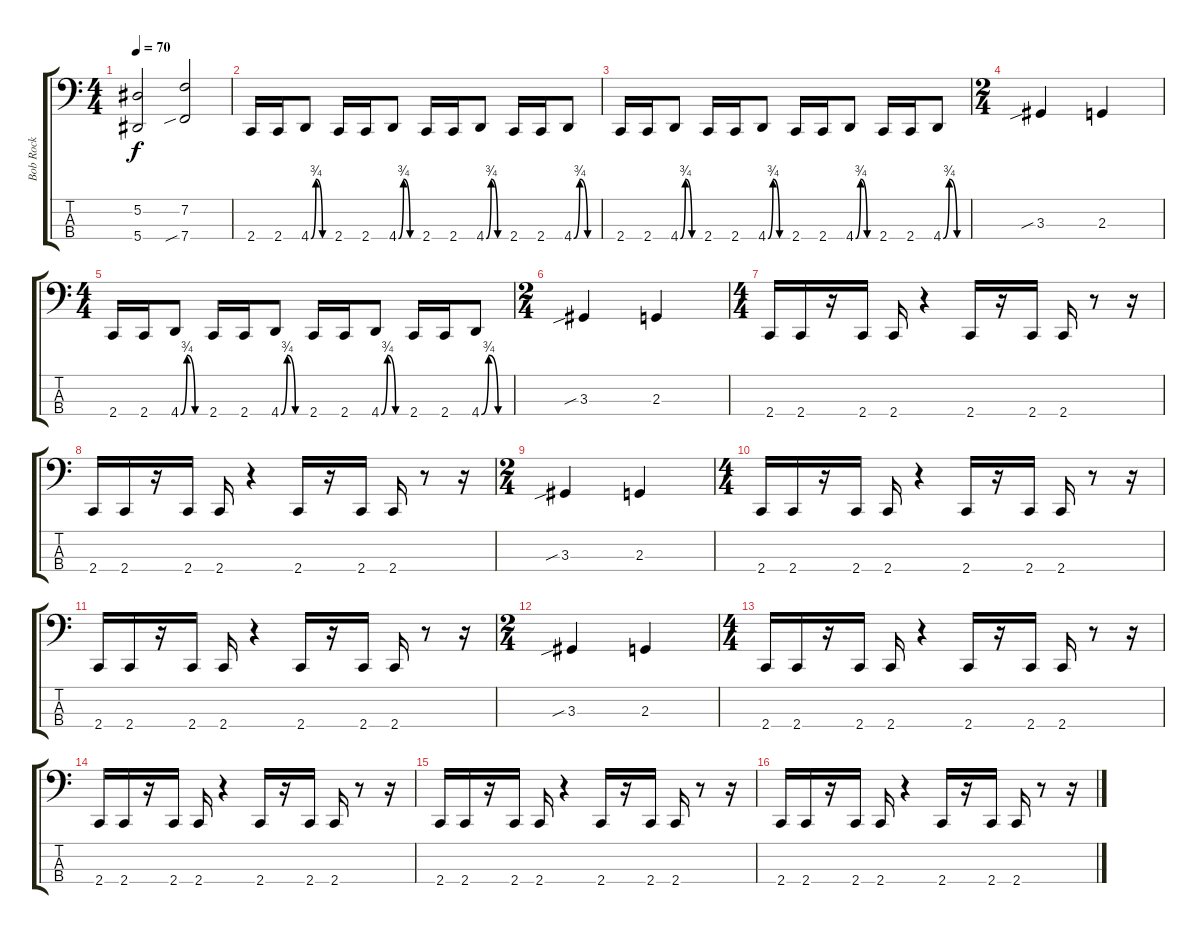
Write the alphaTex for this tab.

\track ("Bob Rock" "Bob Rock") {instrument electricbasspick}
\staff {score tabs}
\tuning (Eb2 Bb1 F1 Bb0) {hide}
\ts (4 4)
\tempo 70
\clef f4
\ks c
(5.2 5.4).2{dy f} (7.2 7.4{sib}).2 |
2.4.16 2.4.16 4.4{be (custom 0 0 15 3 35 0 60 0)}.8 2.4.16 2.4.16 4.4{be (custom 0 0 15 3 35 0 60 0)}.8 2.4.16 2.4.16 4.4{be (custom 0 0 15 3 35 0 60 0)}.8 2.4.16 2.4.16 4.4{be (custom 0 0 15 3 35 0 60 0)}.8 |
2.4.16 2.4.16 4.4{be (custom 0 0 15 3 35 0 60 0)}.8 2.4.16 2.4.16 4.4{be (custom 0 0 15 3 35 0 60 0)}.8 2.4.16 2.4.16 4.4{be (custom 0 0 15 3 35 0 60 0)}.8 2.4.16 2.4.16 4.4{be (custom 0 0 15 3 35 0 60 0)}.8 |
\ts (2 4)
3.3{sib}.4 2.3.4 |
\ts (4 4)
2.4.16 2.4.16 4.4{be (custom 0 0 15 3 35 0 60 0)}.8 2.4.16 2.4.16 4.4{be (custom 0 0 15 3 35 0 60 0)}.8 2.4.16 2.4.16 4.4{be (custom 0 0 15 3 35 0 60 0)}.8 2.4.16 2.4.16 4.4{be (custom 0 0 15 3 35 0 60 0)}.8 |
\ts (2 4)
3.3{sib}.4 2.3.4 |
\ts (4 4)
2.4.16 2.4.16 r.16 2.4.16 2.4.16 r.4 2.4.16 r.16 2.4.16 2.4.16 r.8 r.16 |
2.4.16 2.4.16 r.16 2.4.16 2.4.16 r.4 2.4.16 r.16 2.4.16 2.4.16 r.8 r.16 |
\ts (2 4)
3.3{sib}.4 2.3.4 |
\ts (4 4)
2.4.16 2.4.16 r.16 2.4.16 2.4.16 r.4 2.4.16 r.16 2.4.16 2.4.16 r.8 r.16 |
2.4.16 2.4.16 r.16 2.4.16 2.4.16 r.4 2.4.16 r.16 2.4.16 2.4.16 r.8 r.16 |
\ts (2 4)
3.3{sib}.4 2.3.4 |
\ts (4 4)
2.4.16 2.4.16 r.16 2.4.16 2.4.16 r.4 2.4.16 r.16 2.4.16 2.4.16 r.8 r.16 |
2.4.16 2.4.16 r.16 2.4.16 2.4.16 r.4 2.4.16 r.16 2.4.16 2.4.16 r.8 r.16 |
2.4.16 2.4.16 r.16 2.4.16 2.4.16 r.4 2.4.16 r.16 2.4.16 2.4.16 r.8 r.16 |
2.4.16 2.4.16 r.16 2.4.16 2.4.16 r.4 2.4.16 r.16 2.4.16 2.4.16 r.8 r.16
